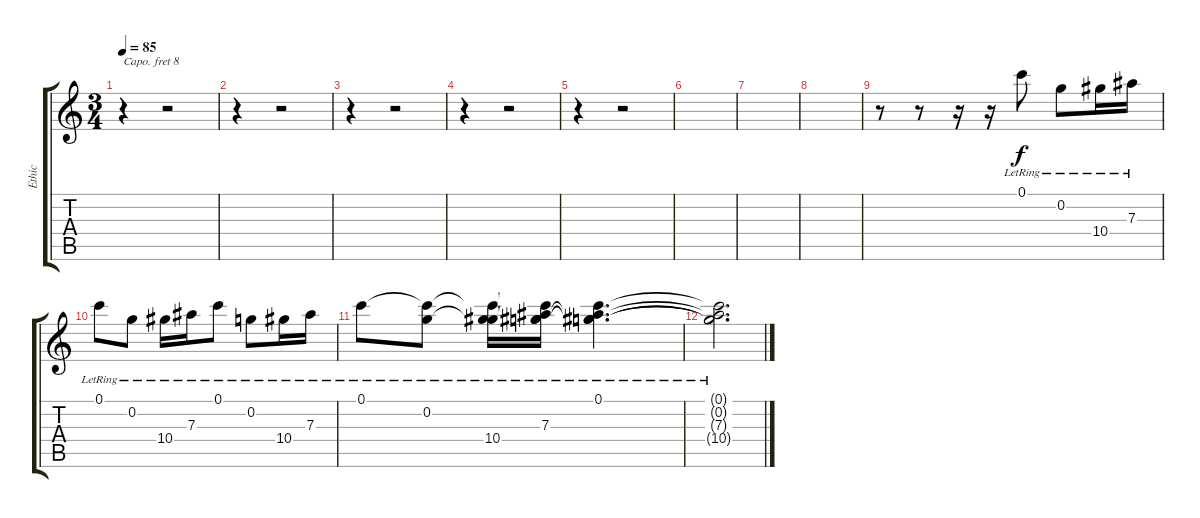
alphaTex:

\track ("Ethic" "Ethic") {instrument banjo}
\staff {score tabs}
\capo 8
\tuning (E4 B3 G3 D3 A2 E2) {hide}
\displaytranspose 12
\ts (3 4)
\tempo 85
\clef g2
\ks c
r.4{dy f} r.2 |
r.4 r.2 |
r.4 r.2 |
r.4 r.2 |
r.4 r.2 |
|
|
|
r.8 r.8 r.16 r.16 0.1{lr}.8 0.2{lr}.8 10.4{lr}.16 7.3{lr}.16 |
0.1{lr}.8 0.2{lr}.8 10.4{lr}.16 7.3{lr}.16 0.1{lr}.8 0.2{lr}.8 10.4{lr}.16 7.3{lr}.16 |
0.1{lr}.8 (0.1{lr t} 0.2{lr}).8 (0.1{lr t} 0.2{lr t} 10.4{lr}).16 (0.1{lr t} 0.2{lr t} 7.3{lr} 10.4{lr t}).16 (0.1{lr} 0.2{lr t} 7.3{lr t} 10.4{lr t}).4{d} |
(0.1{lr t} 0.2{lr t} 7.3{lr t} 10.4{lr t}).2{d}
